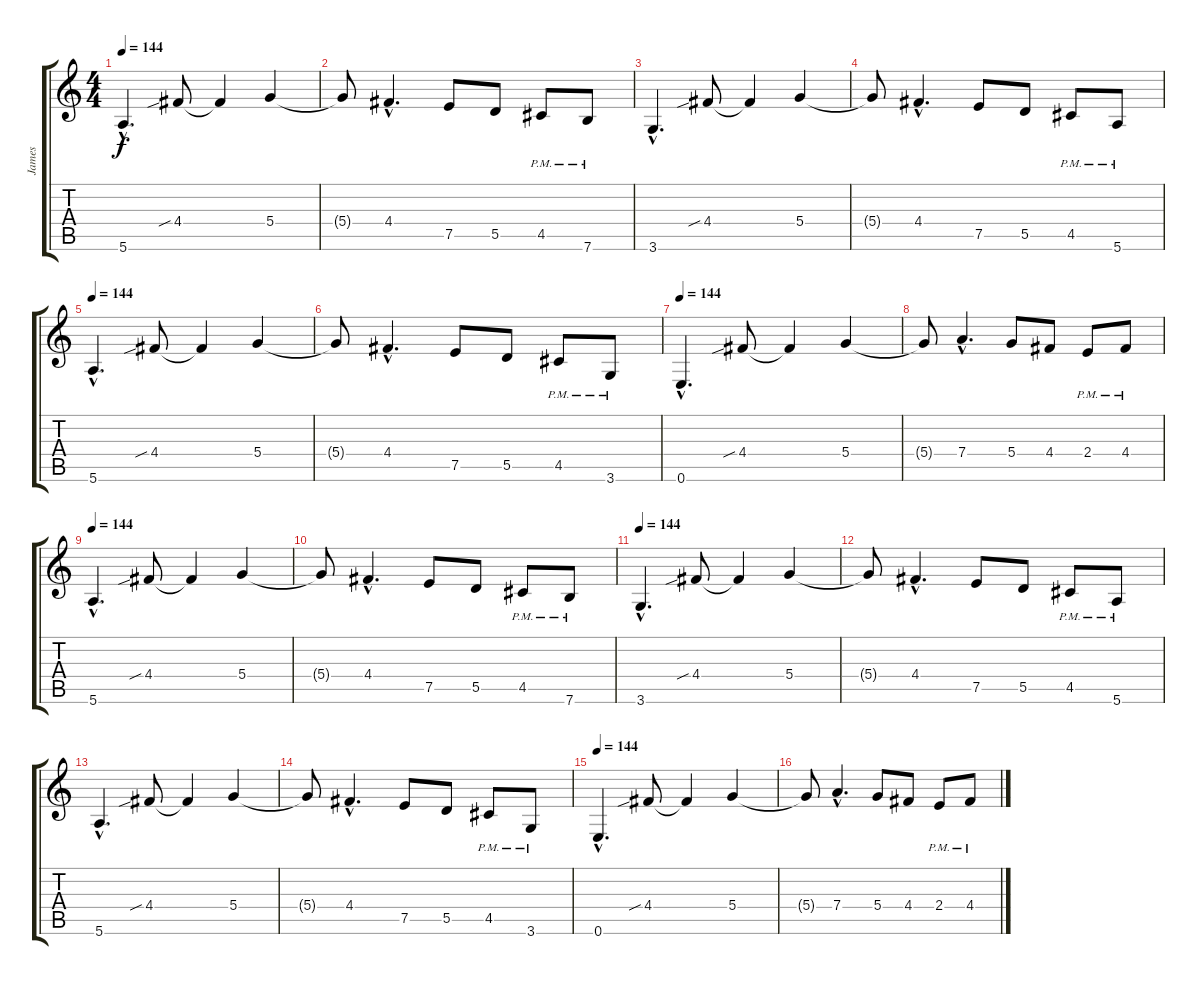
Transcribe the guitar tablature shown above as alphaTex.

\track ("James" "James") {instrument acousticguitarnylon}
\staff {score tabs}
\tuning (E4 B3 G3 D3 A2 E2) {hide}
\ts (4 4)
\tempo 144
\clef g2
\ks c
5.6{hac}.4{d dy f instrument distortionguitar} 4.4{sib}.8 4.4{t}.4 5.4.4 |
5.4{t}.8 4.4{hac}.4{d} 7.5.8 5.5.8 4.5{pm}.8{instrument electricguitarmuted} 7.6{pm}.8 |
3.6{hac}.4{d instrument distortionguitar} 4.4{sib}.8 4.4{t}.4 5.4.4 |
5.4{t}.8 4.4{hac}.4{d} 7.5.8 5.5.8 4.5{pm}.8{instrument electricguitarmuted} 5.6{pm}.8 |
\tempo 144
5.6{hac}.4{d instrument distortionguitar} 4.4{sib}.8 4.4{t}.4 5.4.4 |
5.4{t}.8 4.4{hac}.4{d} 7.5.8 5.5.8 4.5{pm}.8{instrument electricguitarmuted} 3.6{pm}.8 |
\tempo 144
0.6{hac}.4{d instrument distortionguitar} 4.4{sib}.8 4.4{t}.4 5.4.4 |
5.4{t}.8 7.4{hac}.4{d} 5.4.8 4.4.8 2.4{pm}.8{instrument electricguitarmuted} 4.4{pm}.8 |
\tempo 144
5.6{hac}.4{d instrument distortionguitar} 4.4{sib}.8 4.4{t}.4 5.4.4 |
5.4{t}.8 4.4{hac}.4{d} 7.5.8 5.5.8 4.5{pm}.8{instrument electricguitarmuted} 7.6{pm}.8 |
\tempo 144
3.6{hac}.4{d instrument distortionguitar} 4.4{sib}.8 4.4{t}.4 5.4.4 |
5.4{t}.8 4.4{hac}.4{d} 7.5.8 5.5.8 4.5{pm}.8{instrument electricguitarmuted} 5.6{pm}.8 |
5.6{hac}.4{d instrument distortionguitar} 4.4{sib}.8 4.4{t}.4 5.4.4 |
5.4{t}.8 4.4{hac}.4{d} 7.5.8 5.5.8 4.5{pm}.8{instrument electricguitarmuted} 3.6{pm}.8 |
\tempo 144
0.6{hac}.4{d instrument distortionguitar} 4.4{sib}.8 4.4{t}.4 5.4.4 |
5.4{t}.8 7.4{hac}.4{d} 5.4.8 4.4.8 2.4{pm}.8{instrument electricguitarmuted} 4.4{pm}.8
